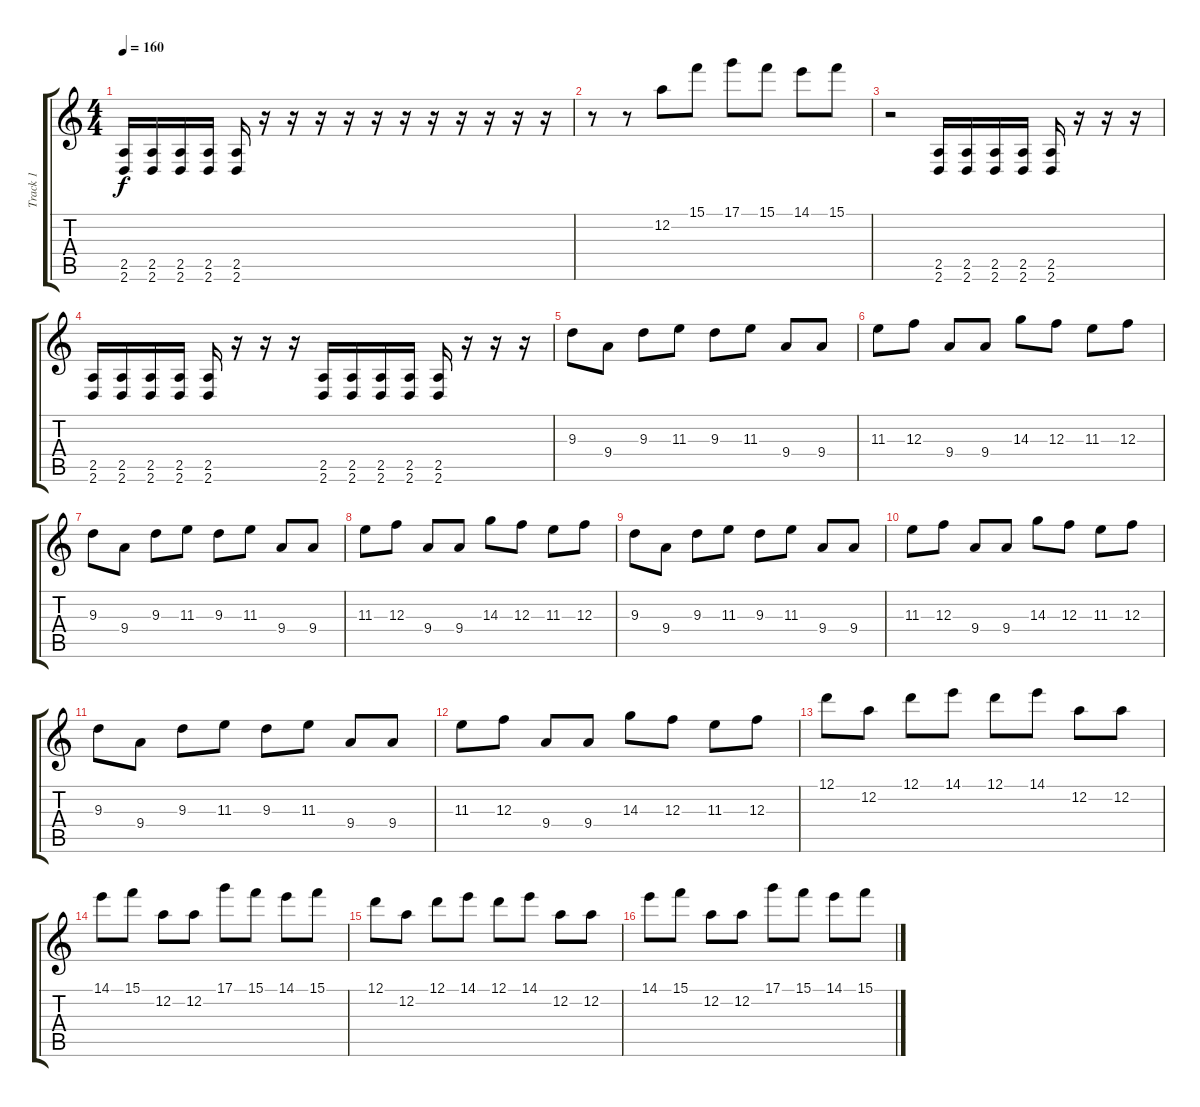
\track ("Track 1" "Track 1") {instrument distortionguitar}
\staff {score tabs}
\tuning (D4 A3 F3 C3 G2 C2) {hide}
\ts (4 4)
\tempo 160
\clef g2
\ks c
(2.5 2.6).16{dy f} (2.5 2.6).16 (2.5 2.6).16 (2.5 2.6).16 (2.5 2.6).16 r.16 r.16 r.16 r.16 r.16 r.16 r.16 r.16 r.16 r.16 r.16 |
r.8 r.8 12.2.8 15.1.8 17.1.8 15.1.8 14.1.8 15.1.8 |
r.2 (2.5 2.6).16 (2.5 2.6).16 (2.5 2.6).16 (2.5 2.6).16 (2.5 2.6).16 r.16 r.16 r.16 |
(2.5 2.6).16 (2.5 2.6).16 (2.5 2.6).16 (2.5 2.6).16 (2.5 2.6).16 r.16 r.16 r.16 (2.5 2.6).16 (2.5 2.6).16 (2.5 2.6).16 (2.5 2.6).16 (2.5 2.6).16 r.16 r.16 r.16 |
9.3.8{balance 8} 9.4.8 9.3.8 11.3.8 9.3.8 11.3.8 9.4.8 9.4.8 |
11.3.8 12.3.8 9.4.8 9.4.8 14.3.8 12.3.8 11.3.8 12.3.8 |
9.3.8 9.4.8 9.3.8 11.3.8 9.3.8 11.3.8 9.4.8 9.4.8 |
11.3.8 12.3.8 9.4.8 9.4.8 14.3.8 12.3.8 11.3.8 12.3.8 |
9.3.8 9.4.8 9.3.8 11.3.8 9.3.8 11.3.8 9.4.8 9.4.8 |
11.3.8 12.3.8 9.4.8 9.4.8 14.3.8 12.3.8 11.3.8 12.3.8 |
9.3.8 9.4.8 9.3.8 11.3.8 9.3.8 11.3.8 9.4.8 9.4.8 |
11.3.8 12.3.8 9.4.8 9.4.8 14.3.8 12.3.8 11.3.8 12.3.8 |
12.1.8 12.2.8 12.1.8 14.1.8 12.1.8 14.1.8 12.2.8 12.2.8 |
14.1.8 15.1.8 12.2.8 12.2.8 17.1.8 15.1.8 14.1.8 15.1.8 |
12.1.8 12.2.8 12.1.8 14.1.8 12.1.8 14.1.8 12.2.8 12.2.8 |
14.1.8 15.1.8 12.2.8 12.2.8 17.1.8 15.1.8 14.1.8 15.1.8
